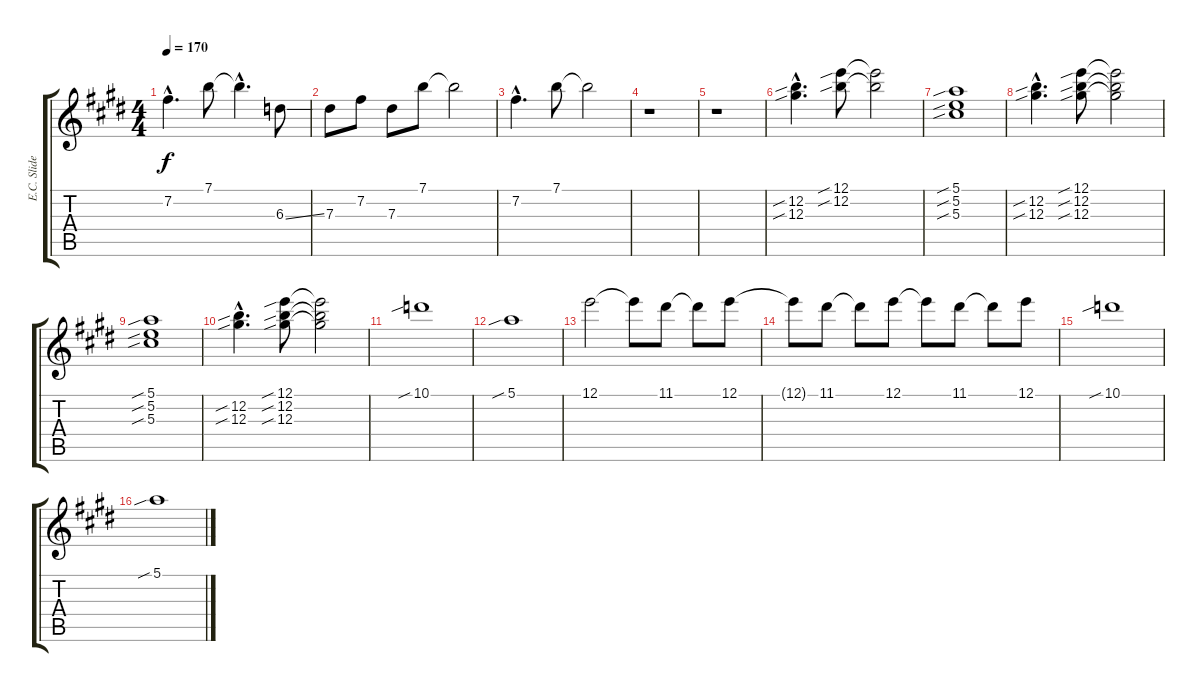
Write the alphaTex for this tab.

\track ("E.C. Slide Guitar I [Slide In E Tuning]" "E.C. Slide") {instrument distortionguitar}
\staff {score tabs}
\tuning (E4 B3 Ab3 E3 B2 E2) {hide}
\ts (4 4)
\tempo 170
\clef g2
\ks e
7.2{hac}.4{d dy f} 7.1.8 7.1{hac t}.4{d} 6.3{ss}.8 |
7.3.8 7.2.8 7.3.8 7.1.8 7.1{t}.2 |
7.2{hac}.4{d} 7.1.8 7.1{t}.2 |
r.1 |
r.1 |
(12.2{sib hac} 12.3{sib hac}).4{d} (12.1{sib} 12.2{sib}).8 (12.1{t} 12.2{t}).2 |
(5.1{sib} 5.2{sib} 5.3{sib}).1 |
(12.2{sib hac} 12.3{sib hac}).4{d} (12.1{sib} 12.2{sib} 12.3{sib}).8 (12.1{t} 12.2{t} 12.3{t}).2 |
(5.1{sib} 5.2{sib} 5.3{sib}).1 |
(12.2{sib hac} 12.3{sib hac}).4{d} (12.1{sib} 12.2{sib} 12.3{sib}).8 (12.1{t} 12.2{t} 12.3{t}).2 |
10.1{sib}.1 |
5.1{sib}.1 |
12.1.2 12.1{t}.8 11.1.8 11.1{t}.8 12.1.8 |
12.1{t}.8 11.1.8 11.1{t}.8 12.1.8 12.1{t}.8 11.1.8 11.1{t}.8 12.1.8 |
10.1{sib}.1 |
5.1{sib}.1
